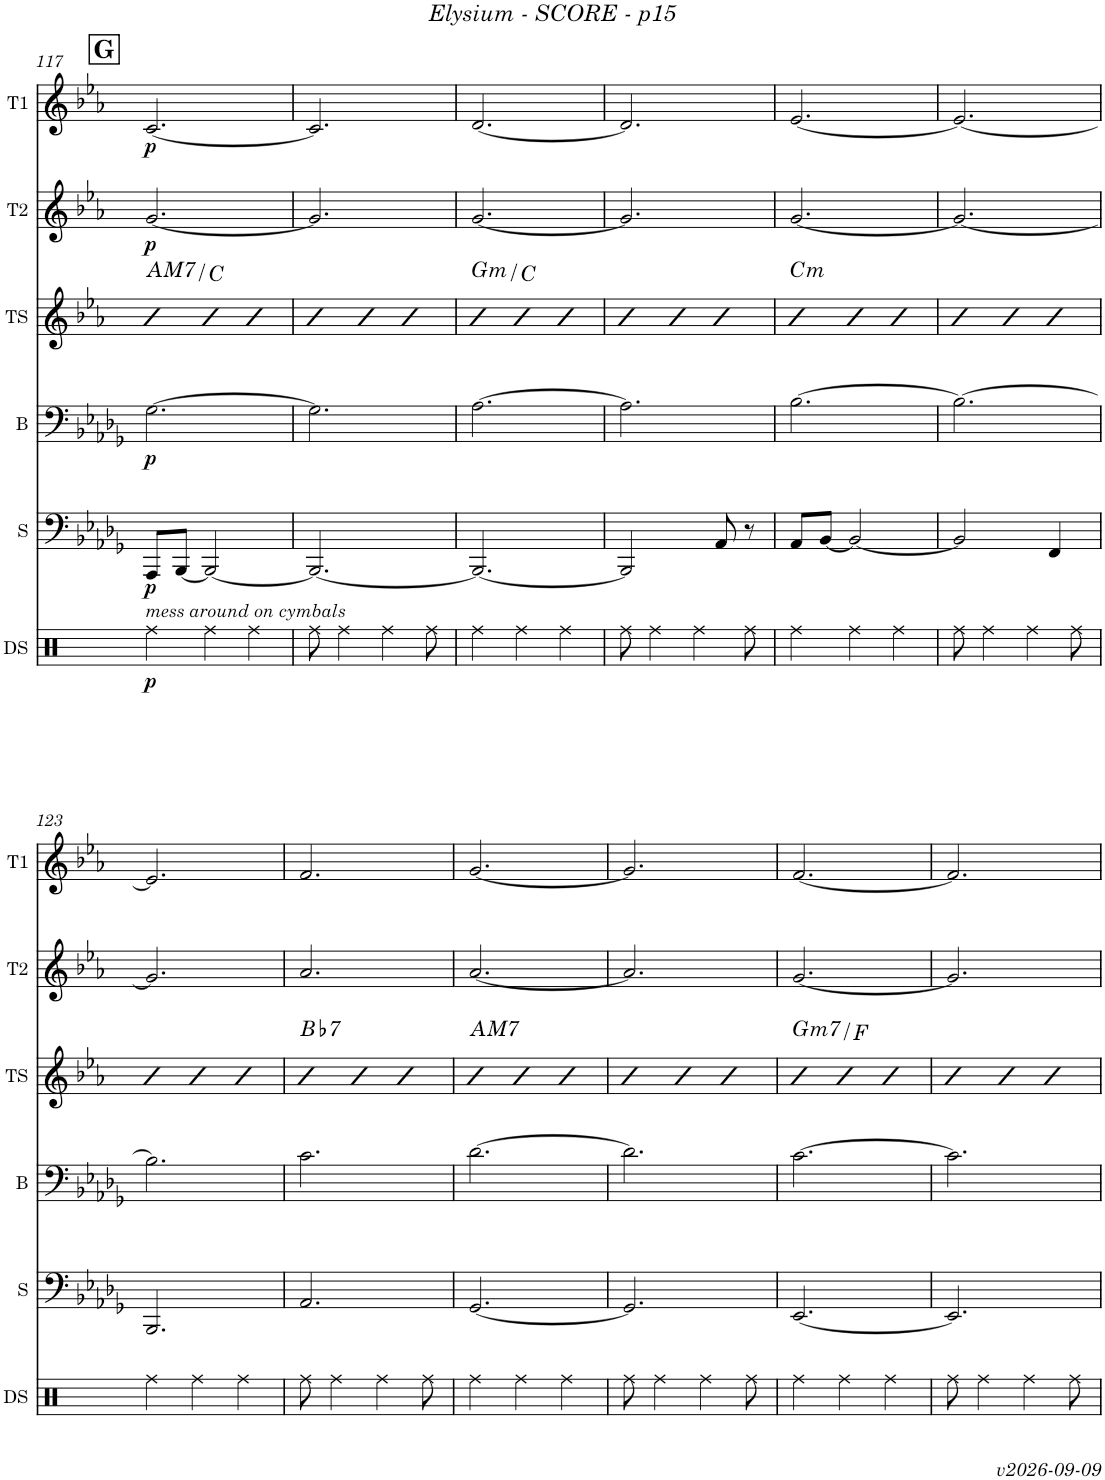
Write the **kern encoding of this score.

**kern	**dynam	**kern	**dynam	**kern	**dynam	**kern	**harte	**kern	**dynam	**kern	**dynam
*part6	*part6	*part5	*part5	*part4	*part4	*part3	*part3	*part2	*part2	*part1	*part1
*staff6	*staff6	*staff5	*staff5	*staff4	*staff4	*staff3	*	*staff2	*staff2	*staff1	*staff1
*I"Drumset	*	*I"Sousa	*	*I"Trombone	*	*I"Tenor Sax	*	*I"Trumpet 2	*	*I"Trumpet 1	*
*I'DS	*	*I'S	*	*	*	*I'TS	*	*I'T2	*	*I'T1	*
!!LO:PB:g=z
*clefX	*	*clefF4	*	*clefF4	*	*clefG2	*	*clefG2	*	*clefG2	*
*	*	*	*	*	*	*Trd8c14	*	*Trd1c2	*	*Trd1c2	*
*k[]	*	*k[b-e-a-d-g-]	*	*k[b-e-a-d-g-]	*	*k[b-e-a-]	*	*k[b-e-a-]	*	*k[b-e-a-]	*
*M3/4	*	*M3/4	*	*M3/4	*	*M3/4	*	*M3/4	*	*M3/4	*
!!LO:REH:place=s1:a:B:cj:fs=14:t=G
=117	=117	=117	=117	=117	=117	=117	=117	=117	=117	=117	=117
!LO:TX:a:i:t=mess around on cymbals	!	!	!	!	!	!	!	!	!	!	!
!	!LO:DY:b	!	!LO:DY:b	!	!LO:DY:b	!	!LO:H:kt=M7	!	!LO:DY:b	!	!LO:DY:b
4Rff\	p	8AAA-/L	p	[2.G-\	p	4ccn	A:maj7/b3	[2.g/	p	[2.c/	p
.	.	[8BBB-/J	.	.	.	.	.	.	.	.	.
4Rff\	.	2BBB-/_	.	.	.	4cc	.	.	.	.	.
4Rff\	.	.	.	.	.	4cc	.	.	.	.	.
=118	=118	=118	=118	=118	=118	=118	=118	=118	=118	=118	=118
8Rff\	.	2.BBB-/_	.	2.G-\]	.	4cc	.	2.g/]	.	2.c/]	.
4Rff\	.	.	.	.	.	.	.	.	.	.	.
.	.	.	.	.	.	4cc	.	.	.	.	.
4Rff\	.	.	.	.	.	.	.	.	.	.	.
.	.	.	.	.	.	4cc	.	.	.	.	.
8Rff\	.	.	.	.	.	.	.	.	.	.	.
=119	=119	=119	=119	=119	=119	=119	=119	=119	=119	=119	=119
!	!	!	!	!	!	!	!LO:H:kt=m	!	!	!	!
4Rff\	.	2.BBB-/_	.	[2.A-\	.	4cc	G:min/4	[2.g/	.	[2.d/	.
4Rff\	.	.	.	.	.	4cc	.	.	.	.	.
4Rff\	.	.	.	.	.	4cc	.	.	.	.	.
=120	=120	=120	=120	=120	=120	=120	=120	=120	=120	=120	=120
8Rff\	.	2BBB-/]	.	2.A-\]	.	4cc	.	2.g/]	.	2.d/]	.
4Rff\	.	.	.	.	.	.	.	.	.	.	.
.	.	.	.	.	.	4cc	.	.	.	.	.
4Rff\	.	.	.	.	.	.	.	.	.	.	.
.	.	8AA-/	.	.	.	4cc	.	.	.	.	.
8Rff\	.	8r	.	.	.	.	.	.	.	.	.
=121	=121	=121	=121	=121	=121	=121	=121	=121	=121	=121	=121
!	!	!	!	!	!	!	!LO:H:kt=m	!	!	!	!
4Rff\	.	8AA-/L	.	[2.B-\	.	4cc	C:min	[2.g/	.	[2.e-/	.
.	.	[8BB-/J	.	.	.	.	.	.	.	.	.
4Rff\	.	2BB-/_	.	.	.	4cc	.	.	.	.	.
4Rff\	.	.	.	.	.	4cc	.	.	.	.	.
=122	=122	=122	=122	=122	=122	=122	=122	=122	=122	=122	=122
8Rff\	.	2BB-/]	.	2.B-\_	.	4cc	.	2.g/_	.	2.e-/_	.
4Rff\	.	.	.	.	.	.	.	.	.	.	.
.	.	.	.	.	.	4cc	.	.	.	.	.
4Rff\	.	.	.	.	.	.	.	.	.	.	.
.	.	4FF/	.	.	.	4cc	.	.	.	.	.
8Rff\	.	.	.	.	.	.	.	.	.	.	.
!!LO:LB:g=z
=123	=123	=123	=123	=123	=123	=123	=123	=123	=123	=123	=123
4Rff\	.	2.BBB-/	.	2.B-\]	.	4cc	.	2.g/]	.	2.e-/]	.
4Rff\	.	.	.	.	.	4cc	.	.	.	.	.
4Rff\	.	.	.	.	.	4cc	.	.	.	.	.
=124	=124	=124	=124	=124	=124	=124	=124	=124	=124	=124	=124
!	!	!	!	!	!	!	!LO:H:kt=7	!	!	!	!
8Rff\	.	2.AA-/	.	2.c\	.	4cc	Bb:7	2.a-/	.	2.f/	.
4Rff\	.	.	.	.	.	.	.	.	.	.	.
.	.	.	.	.	.	4cc	.	.	.	.	.
4Rff\	.	.	.	.	.	.	.	.	.	.	.
.	.	.	.	.	.	4cc	.	.	.	.	.
8Rff\	.	.	.	.	.	.	.	.	.	.	.
=125	=125	=125	=125	=125	=125	=125	=125	=125	=125	=125	=125
!	!	!	!	!	!	!	!LO:H:kt=M7	!	!	!	!
4Rff\	.	[2.GG-/	.	[2.d-\	.	4ccn	A:maj7	[2.a-/	.	[2.g/	.
4Rff\	.	.	.	.	.	4cc	.	.	.	.	.
4Rff\	.	.	.	.	.	4cc	.	.	.	.	.
=126	=126	=126	=126	=126	=126	=126	=126	=126	=126	=126	=126
8Rff\	.	2.GG-/]	.	2.d-\]	.	4cc	.	2.a-/]	.	2.g/]	.
4Rff\	.	.	.	.	.	.	.	.	.	.	.
.	.	.	.	.	.	4cc	.	.	.	.	.
4Rff\	.	.	.	.	.	.	.	.	.	.	.
.	.	.	.	.	.	4cc	.	.	.	.	.
8Rff\	.	.	.	.	.	.	.	.	.	.	.
=127	=127	=127	=127	=127	=127	=127	=127	=127	=127	=127	=127
!	!	!	!	!	!	!	!LO:H:kt=m7	!	!	!	!
4Rff\	.	[2.EE-/	.	[2.c\	.	4cc	G:min7/b7	[2.g/	.	[2.f/	.
4Rff\	.	.	.	.	.	4cc	.	.	.	.	.
4Rff\	.	.	.	.	.	4cc	.	.	.	.	.
=128	=128	=128	=128	=128	=128	=128	=128	=128	=128	=128	=128
8Rff\	.	2.EE-/]	.	2.c\]	.	4cc	.	2.g/]	.	2.f/]	.
4Rff\	.	.	.	.	.	.	.	.	.	.	.
.	.	.	.	.	.	4cc	.	.	.	.	.
4Rff\	.	.	.	.	.	.	.	.	.	.	.
.	.	.	.	.	.	4cc	.	.	.	.	.
8Rff\	.	.	.	.	.	.	.	.	.	.	.
=	=	=	=	=	=	=	=	=	=	=	=
*-	*-	*-	*-	*-	*-	*-	*-	*-	*-	*-	*-
